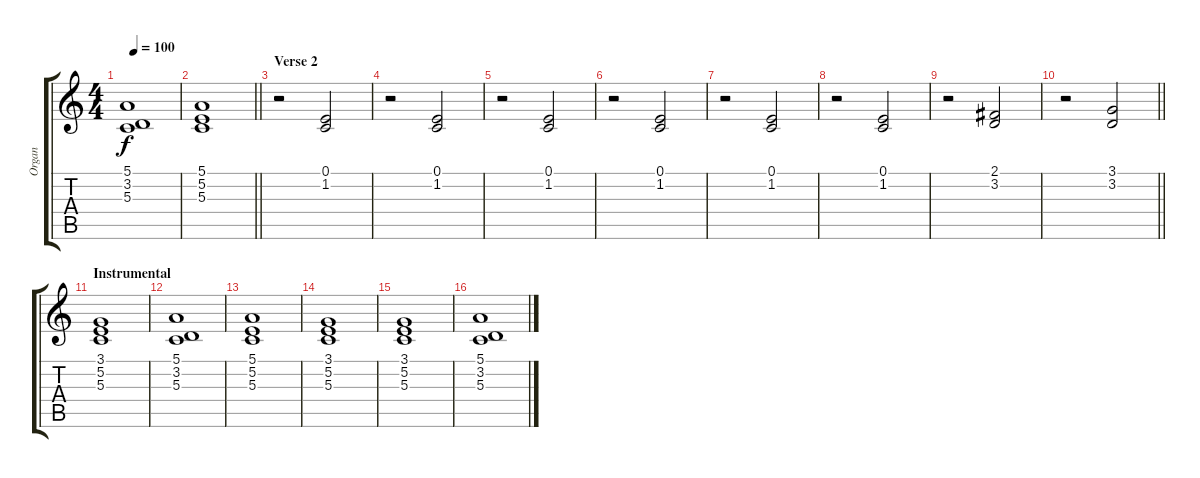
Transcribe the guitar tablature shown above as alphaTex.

\track ("Organ" "Organ") {instrument percussiveorgan}
\staff {score tabs}
\tuning (E4 B3 G3 D3 A2 E2) {hide}
\ts (4 4)
\tempo 100
\clef g2
\ks c
(5.1 3.2 5.3).1{dy f} |
\barLineRight lightlight
(5.1 5.2 5.3).1 |
\section ("" "Verse 2")
r.2 (0.1 1.2).2 |
r.2 (0.1 1.2).2 |
r.2 (0.1 1.2).2 |
r.2 (0.1 1.2).2 |
r.2 (0.1 1.2).2 |
r.2 (0.1 1.2).2 |
r.2 (2.1 3.2).2 |
\barLineRight lightlight
r.2 (3.1 3.2).2 |
\section ("" "Instrumental")
(3.1 5.2 5.3).1 |
(5.1 3.2 5.3).1 |
(5.1 5.2 5.3).1 |
(3.1 5.2 5.3).1 |
(3.1 5.2 5.3).1 |
(5.1 3.2 5.3).1
